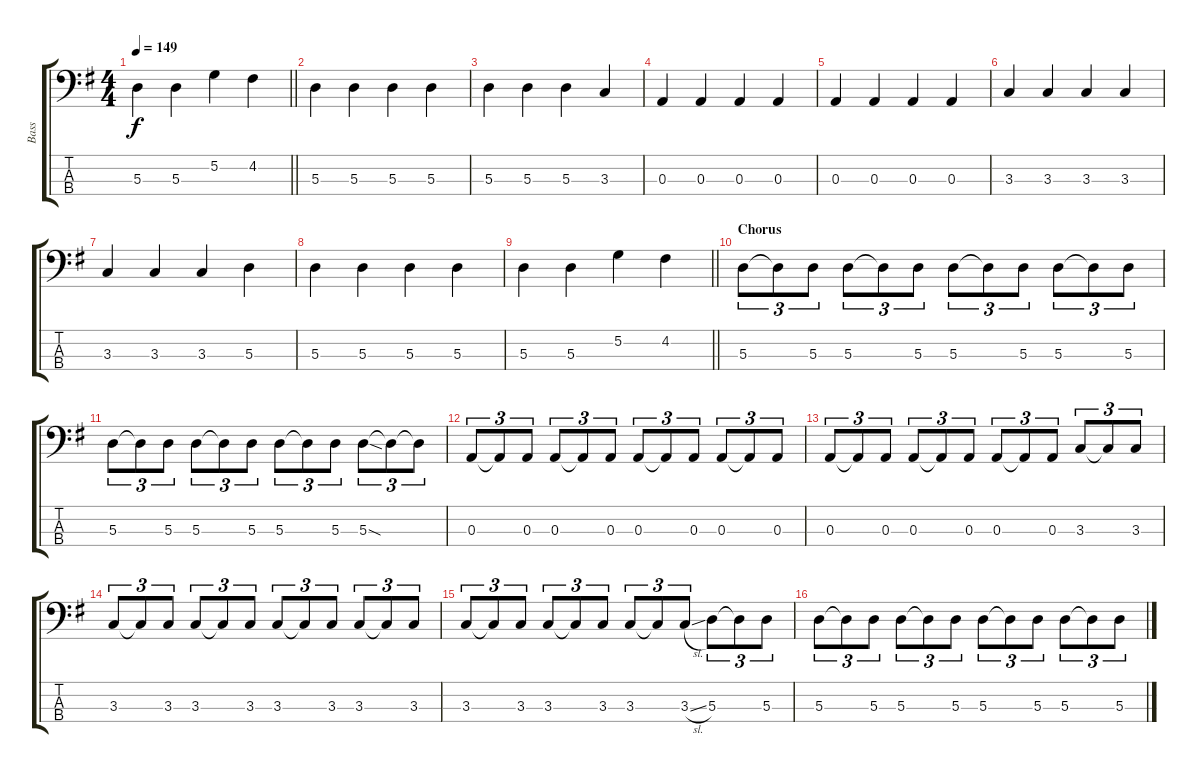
\track ("Bass" "Bass") {instrument electricbasspick}
\staff {score tabs}
\tuning (G2 D2 A1 D1) {hide}
\ts (4 4)
\tempo 149
\clef f4
\barLineRight lightlight
\ks g
5.3.4{dy f} 5.3.4 5.2.4 4.2.4 |
5.3.4 5.3.4 5.3.4 5.3.4 |
5.3.4 5.3.4 5.3.4 3.3.4 |
0.3.4 0.3.4 0.3.4 0.3.4 |
0.3.4 0.3.4 0.3.4 0.3.4 |
3.3.4 3.3.4 3.3.4 3.3.4 |
3.3.4 3.3.4 3.3.4 5.3.4 |
5.3.4 5.3.4 5.3.4 5.3.4 |
\barLineRight lightlight
5.3.4 5.3.4 5.2.4 4.2.4 |
\section ("" "Chorus")
5.3.8{tu (3 2)} 5.3{t}.8{tu (3 2)} 5.3.8{tu (3 2)} 5.3.8{tu (3 2)} 5.3{t}.8{tu (3 2)} 5.3.8{tu (3 2)} 5.3.8{tu (3 2)} 5.3{t}.8{tu (3 2)} 5.3.8{tu (3 2)} 5.3.8{tu (3 2)} 5.3{t}.8{tu (3 2)} 5.3.8{tu (3 2)} |
5.3.8{tu (3 2)} 5.3{t}.8{tu (3 2)} 5.3.8{tu (3 2)} 5.3.8{tu (3 2)} 5.3{t}.8{tu (3 2)} 5.3.8{tu (3 2)} 5.3.8{tu (3 2)} 5.3{t}.8{tu (3 2)} 5.3.8{tu (3 2)} 5.3{sod}.8{tu (3 2)} 5.3{t}.8{tu (3 2)} 5.3{t}.8{tu (3 2)} |
0.3.8{tu (3 2)} 0.3{t}.8{tu (3 2)} 0.3.8{tu (3 2)} 0.3.8{tu (3 2)} 0.3{t}.8{tu (3 2)} 0.3.8{tu (3 2)} 0.3.8{tu (3 2)} 0.3{t}.8{tu (3 2)} 0.3.8{tu (3 2)} 0.3.8{tu (3 2)} 0.3{t}.8{tu (3 2)} 0.3.8{tu (3 2)} |
0.3.8{tu (3 2)} 0.3{t}.8{tu (3 2)} 0.3.8{tu (3 2)} 0.3.8{tu (3 2)} 0.3{t}.8{tu (3 2)} 0.3.8{tu (3 2)} 0.3.8{tu (3 2)} 0.3{t}.8{tu (3 2)} 0.3.8{tu (3 2)} 3.3.8{tu (3 2)} 3.3{t}.8{tu (3 2)} 3.3.8{tu (3 2)} |
3.3.8{tu (3 2)} 3.3{t}.8{tu (3 2)} 3.3.8{tu (3 2)} 3.3.8{tu (3 2)} 3.3{t}.8{tu (3 2)} 3.3.8{tu (3 2)} 3.3.8{tu (3 2)} 3.3{t}.8{tu (3 2)} 3.3.8{tu (3 2)} 3.3.8{tu (3 2)} 3.3{t}.8{tu (3 2)} 3.3.8{tu (3 2)} |
3.3.8{tu (3 2)} 3.3{t}.8{tu (3 2)} 3.3.8{tu (3 2)} 3.3.8{tu (3 2)} 3.3{t}.8{tu (3 2)} 3.3.8{tu (3 2)} 3.3.8{tu (3 2)} 3.3{t}.8{tu (3 2)} 3.3{sl}.8{tu (3 2)} 5.3.8{tu (3 2)} 5.3{t}.8{tu (3 2)} 5.3.8{tu (3 2)} |
5.3.8{tu (3 2)} 5.3{t}.8{tu (3 2)} 5.3.8{tu (3 2)} 5.3.8{tu (3 2)} 5.3{t}.8{tu (3 2)} 5.3.8{tu (3 2)} 5.3.8{tu (3 2)} 5.3{t}.8{tu (3 2)} 5.3.8{tu (3 2)} 5.3.8{tu (3 2)} 5.3{t}.8{tu (3 2)} 5.3.8{tu (3 2)}
